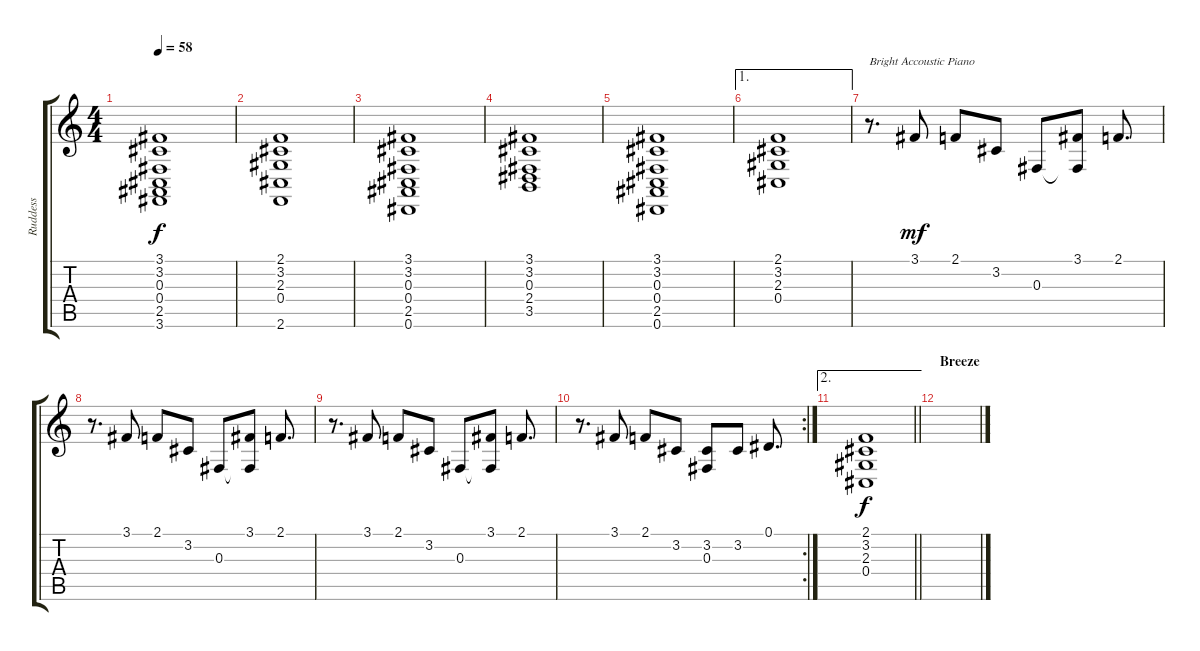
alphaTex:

\track ("Ruddess" "Ruddess") {instrument synthstrings1}
\staff {score tabs}
\tuning (Eb4 Bb3 Gb3 Db3 Ab2 Eb2) {hide}
\ts (4 4)
\tempo 58
\clef g2
\ks c
(3.1 3.2 0.3 0.4 2.5 3.6).1{dy f} |
(2.1 3.2 2.3 0.4 2.6).1 |
(3.1 3.2 0.3 0.4 2.5 0.6).1 |
(3.1 3.2 0.3 2.4 3.5).1 |
(3.1 3.2 0.3 0.4 2.5 0.6).1 |
\ae 1
(2.1 3.2 2.3 0.4).1 |
r.8{d txt "Bright Accoustic Piano" instrument brightacousticpiano} 3.1.8{dy mf} 2.1.8 3.2.8 0.3.8 (3.1 0.3{t}).8 2.1.8{d} |
r.8{d} 3.1.8 2.1.8 3.2.8 0.3.8 (3.1 0.3{t}).8 2.1.8{d} |
r.8{d} 3.1.8 2.1.8 3.2.8 0.3.8 (3.1 0.3{t}).8 2.1.8{d} |
\rc 2
r.8{d} 3.1.8 2.1.8 3.2.8 (3.2 0.3).8 3.2.8 0.1.8{d} |
\ae 2
\barLineRight lightlight
(2.1 3.2 2.3 0.4).1{dy f} |
\section ("" "Breeze")
